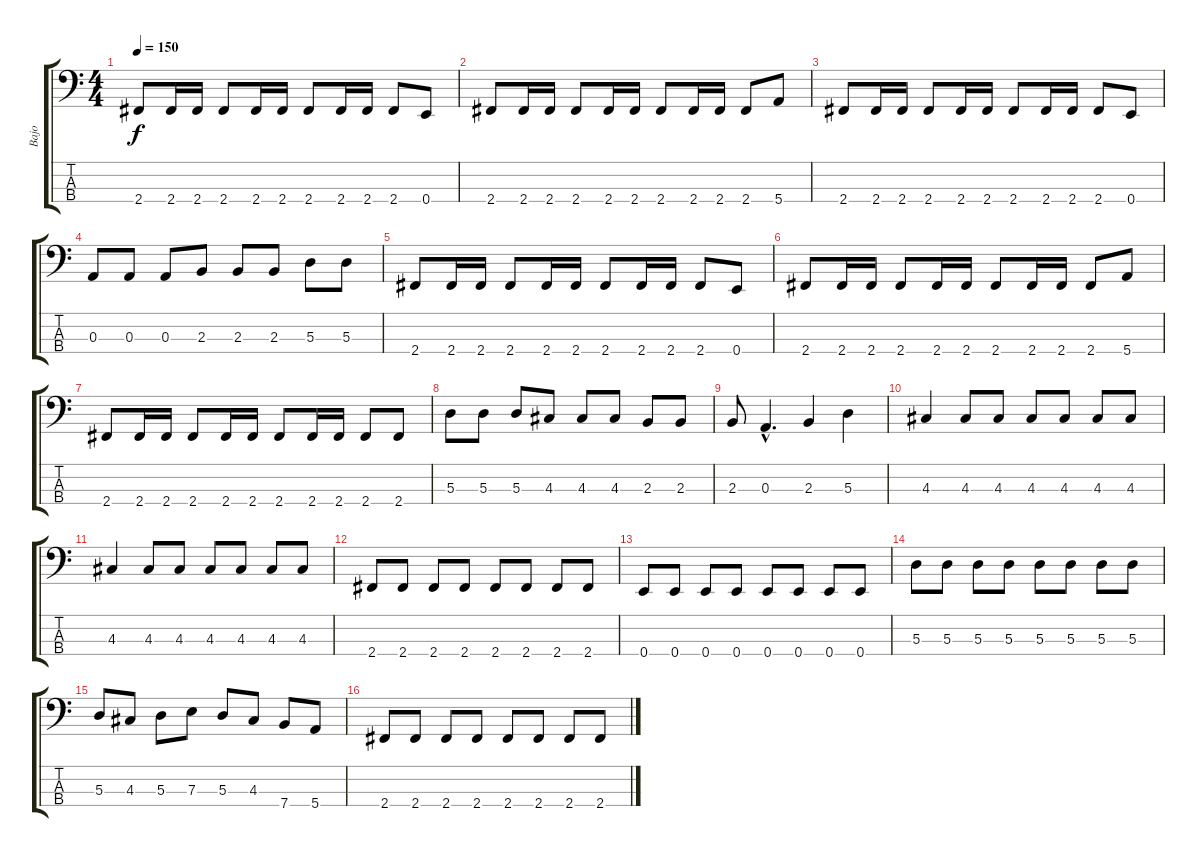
\track ("Bajo" "Bajo") {instrument electricbassfinger}
\staff {score tabs}
\tuning (G2 D2 A1 E1) {hide}
\ts (4 4)
\tempo 150
\clef f4
\ks c
2.4.8{dy f} 2.4.16 2.4.16 2.4.8 2.4.16 2.4.16 2.4.8 2.4.16 2.4.16 2.4.8 0.4.8 |
2.4.8 2.4.16 2.4.16 2.4.8 2.4.16 2.4.16 2.4.8 2.4.16 2.4.16 2.4.8 5.4.8 |
2.4.8 2.4.16 2.4.16 2.4.8 2.4.16 2.4.16 2.4.8 2.4.16 2.4.16 2.4.8 0.4.8 |
0.3.8 0.3.8 0.3.8 2.3.8 2.3.8 2.3.8 5.3.8 5.3.8 |
2.4.8 2.4.16 2.4.16 2.4.8 2.4.16 2.4.16 2.4.8 2.4.16 2.4.16 2.4.8 0.4.8 |
2.4.8 2.4.16 2.4.16 2.4.8 2.4.16 2.4.16 2.4.8 2.4.16 2.4.16 2.4.8 5.4.8 |
2.4.8 2.4.16 2.4.16 2.4.8 2.4.16 2.4.16 2.4.8 2.4.16 2.4.16 2.4.8 2.4.8 |
5.3.8 5.3.8 5.3.8 4.3.8 4.3.8 4.3.8 2.3.8 2.3.8 |
2.3.8 0.3{hac}.4{d} 2.3.4 5.3.4 |
4.3.4 4.3.8 4.3.8 4.3.8 4.3.8 4.3.8 4.3.8 |
4.3.4 4.3.8 4.3.8 4.3.8 4.3.8 4.3.8 4.3.8 |
2.4.8 2.4.8 2.4.8 2.4.8 2.4.8 2.4.8 2.4.8 2.4.8 |
0.4.8 0.4.8 0.4.8 0.4.8 0.4.8 0.4.8 0.4.8 0.4.8 |
5.3.8 5.3.8 5.3.8 5.3.8 5.3.8 5.3.8 5.3.8 5.3.8 |
5.3.8 4.3.8 5.3.8 7.3.8 5.3.8 4.3.8 7.4.8 5.4.8 |
2.4.8 2.4.8 2.4.8 2.4.8 2.4.8 2.4.8 2.4.8 2.4.8
